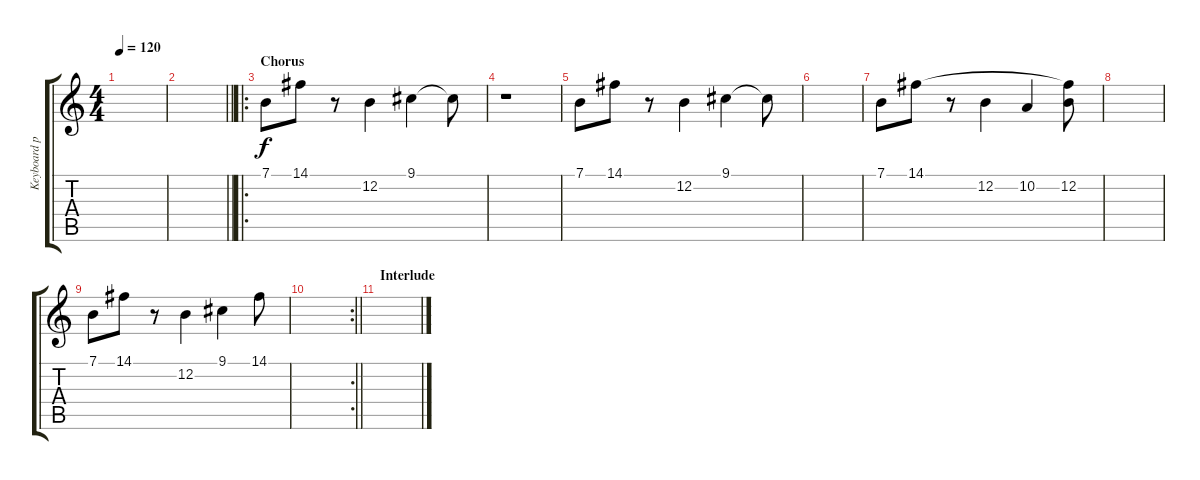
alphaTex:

\track ("Keyboard pianos" "Keyboard p") {instrument electricgrandpiano}
\staff {score tabs}
\tuning (E4 B3 G3 D3 A2 E2) {hide}
\ts (4 4)
\tempo 120
\clef g2
\ks c
|
\barLineRight lightlight
|
\ro
\section ("" "Chorus")
7.1.8 14.1.8 r.8 12.2.4 9.1.4 9.1{t}.8 |
r.1 |
7.1.8 14.1.8 r.8 12.2.4 9.1.4 9.1{t}.8 |
|
7.1.8 14.1.8 r.8 12.2.4 10.2.4 (14.1{t} 12.2).8 |
|
7.1.8 14.1.8 r.8 12.2.4 9.1.4 14.1.8 |
\rc 2
\barLineRight lightlight
|
\section ("" "Interlude")
